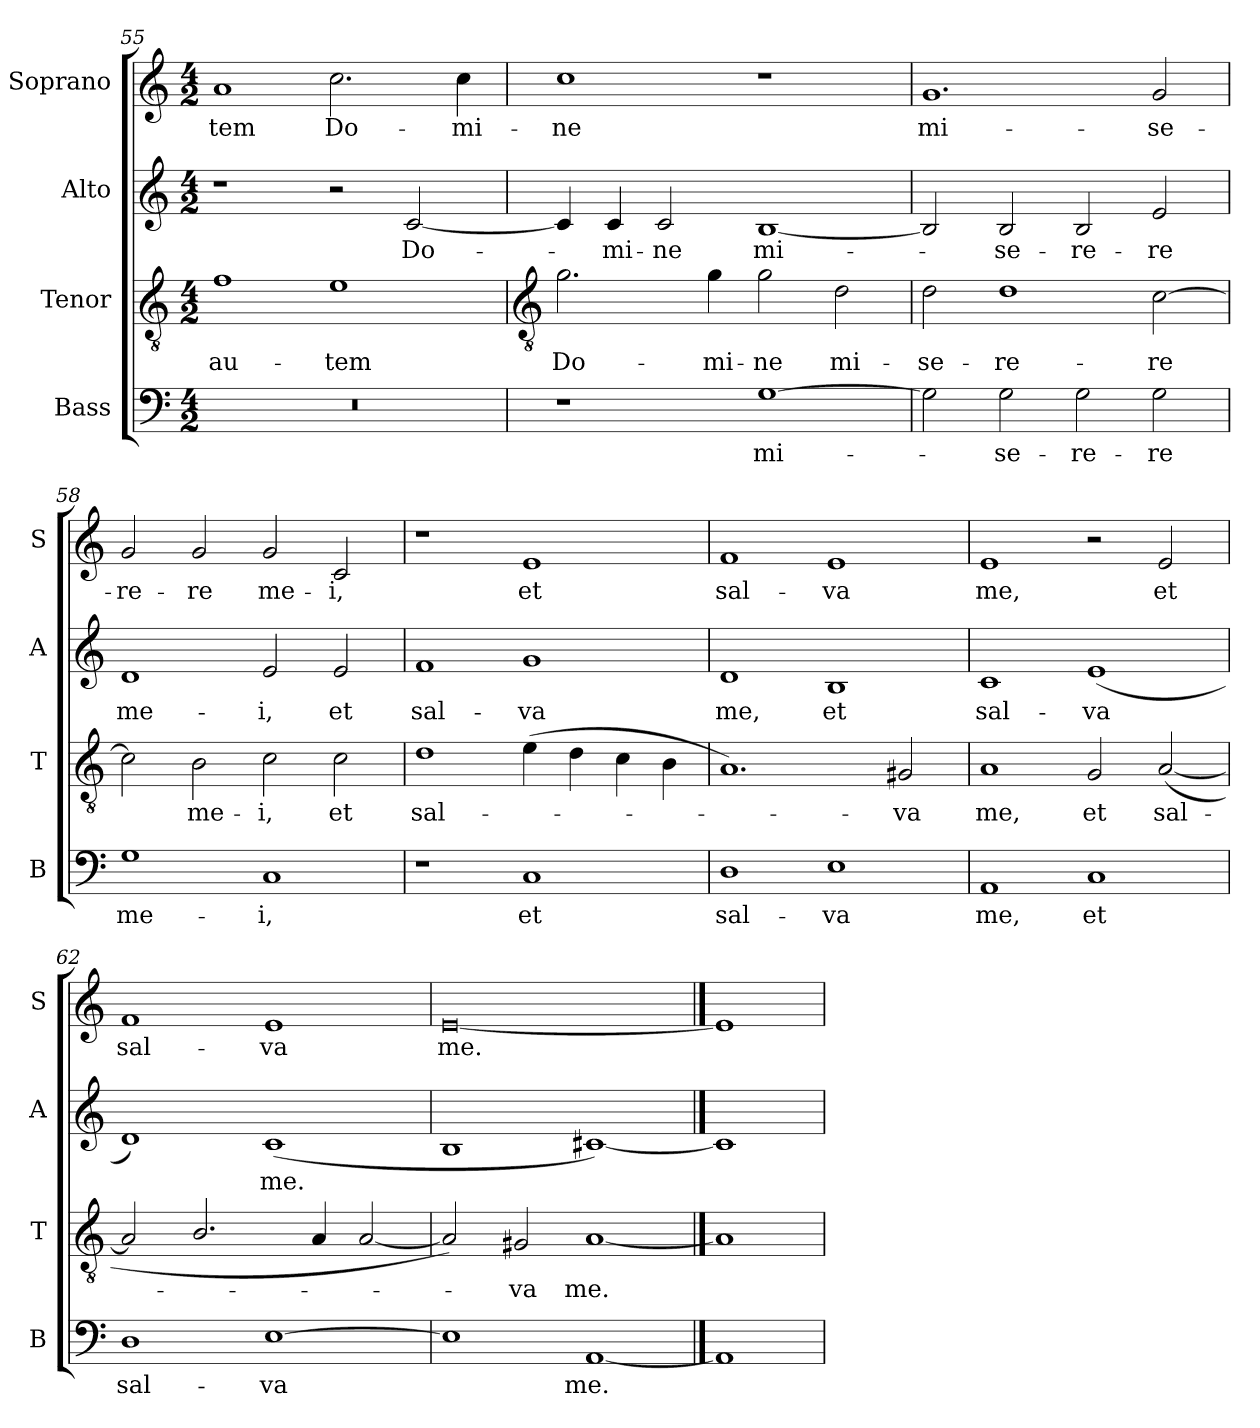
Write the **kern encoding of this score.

**kern	**text	**kern	**text	**kern	**text	**kern	**text
*part4	*part4	*part3	*part3	*part2	*part2	*part1	*part1
*staff4	*staff4	*staff3	*staff3	*staff2	*staff2	*staff1	*staff1
*I"Bass	*	*I"Tenor	*	*I"Alto	*	*I"Soprano	*
*I'B	*	*I'T	*	*I'A	*	*I'S	*
*clefF4	*	*clefGv2	*	*clefG2	*	*clefG2	*
*k[]	*	*k[]	*	*k[]	*	*k[]	*
*C:	*	*C:	*	*C:	*	*C:	*
*M4/2	*	*M4/2	*	*M4/2	*	*M4/2	*
=55	=55	=55	=55	=55	=55	=55	=55
!	!	!	!LO:LY:b	!	!	!	!LO:LY:b
0r	.	1f	au-	1r	.	1a	-tem
!	!	!	!LO:LY:b	!	!	!	!LO:LY:b
.	.	1e	-tem	2r	.	2.cc	Do-
!	!	!	!	!	!LO:LY:b	!	!
.	.	.	.	[2c	Do-	.	.
!	!	!	!	!	!	!	!LO:LY:b
.	.	.	.	.	.	4cc	-mi-
!!LO:LB:g=z
=56	=56	=56	=56	=56	=56	=56	=56
*	*	*clefGv2	*	*	*	*	*
!	!	!	!LO:LY:b	!	!	!	!LO:LY:b
1r	.	2.g	Do-	4c]	.	1cc	-ne
!	!	!	!	!	!LO:LY:b	!	!
.	.	.	.	4c	mi-	.	.
!	!	!	!	!	!LO:LY:b	!	!
.	.	.	.	2c	-ne	.	.
!	!	!	!LO:LY:b	!	!	!	!
.	.	4g	-mi-	.	.	.	.
!	!LO:LY:b	!	!LO:LY:b	!	!LO:LY:b	!	!
[1G	mi-	2g	-ne	[1B	mi-	1r	.
!	!	!	!LO:LY:b	!	!	!	!
.	.	2d	mi-	.	.	.	.
=57	=57	=57	=57	=57	=57	=57	=57
!	!	!	!LO:LY:b	!	!	!	!LO:LY:b
2G]	.	2d	-se-	2B]	.	1.g	mi-
!	!LO:LY:b	!	!LO:LY:b	!	!LO:LY:b	!	!
2G	se-	1d	-re-	2B	se-	.	.
!	!LO:LY:b	!	!	!	!LO:LY:b	!	!
2G	-re-	.	.	2B	-re-	.	.
!	!LO:LY:b	!	!LO:LY:b	!	!LO:LY:b	!	!LO:LY:b
2G	-re	[2c	-re	2e	-re	2g	-se-
=58	=58	=58	=58	=58	=58	=58	=58
!	!LO:LY:b	!	!	!	!LO:LY:b	!	!LO:LY:b
1G	me-	2c]	.	1d	me-	2g	-re-
!	!	!	!LO:LY:b	!	!	!	!LO:LY:b
.	.	2B	me-	.	.	2g	-re
!	!LO:LY:b	!	!LO:LY:b	!	!LO:LY:b	!	!LO:LY:b
1C	-i,	2c	-i,	2e	-i,	2g	me-
!	!	!	!LO:LY:b	!	!LO:LY:b	!	!LO:LY:b
.	.	2c	et	2e	et	2c	-i,
=59	=59	=59	=59	=59	=59	=59	=59
!	!	!	!LO:LY:b	!	!LO:LY:b	!	!
1r	.	1d	sal-	1f	sal-	1r	.
!	!LO:LY:b	!	!	!	!LO:LY:b	!	!LO:LY:b
1C	et	(>4e	.	1g	-va	1e	et
.	.	4d	.	.	.	.	.
.	.	4c	.	.	.	.	.
.	.	4B	.	.	.	.	.
=60	=60	=60	=60	=60	=60	=60	=60
!	!LO:LY:b	!	!	!	!LO:LY:b	!	!LO:LY:b
1D	sal-	1.A)	.	1d	me,	1f	sal-
!	!LO:LY:b	!	!	!	!LO:LY:b	!	!LO:LY:b
1E	-va	.	.	1B	et	1e	-va
!	!	!	!LO:LY:b	!	!	!	!
.	.	2G#X	va	.	.	.	.
=61	=61	=61	=61	=61	=61	=61	=61
!	!LO:LY:b	!	!LO:LY:b	!	!LO:LY:b	!	!LO:LY:b
1AA	me,	1A	me,	1c	sal-	1e	me,
!	!LO:LY:b	!	!LO:LY:b	!	!LO:LY:b	!	!
1C	et	2G	et	(<1e	-va	2r	.
!	!	!	!LO:LY:b	!	!	!	!LO:LY:b
.	.	(<[2A	sal-	.	.	2e	et
=62	=62	=62	=62	=62	=62	=62	=62
!	!LO:LY:b	!	!	!	!	!	!LO:LY:b
1D	sal-	2A]	.	1d)	.	1f	sal-
.	.	2.B/	.	.	.	.	.
!	!LO:LY:b	!	!	!	!LO:LY:b	!	!LO:LY:b
[1E	-va	.	.	(<1c	me.	1e	-va
.	.	4A	.	.	.	.	.
.	.	[2A	.	.	.	.	.
=63	=63	=63	=63	=63	=63	=63	=63
!	!	!	!	!	!	!	!LO:LY:b
1E]	.	2A])	.	1B	.	[0e	me.
!	!	!	!LO:LY:b	!	!	!	!
.	.	2G#X	va	.	.	.	.
!	!LO:LY:b	!	!LO:LY:b	!	!	!	!
[1AA	me.	[1A	me.	[1c#X)	.	.	.
==64	==64	==64	==64	==64	==64	==64	==64
1AA]	.	1A]	.	1c#]	.	1e]	.
=	=	=	=	=	=	=	=
*-	*-	*-	*-	*-	*-	*-	*-
